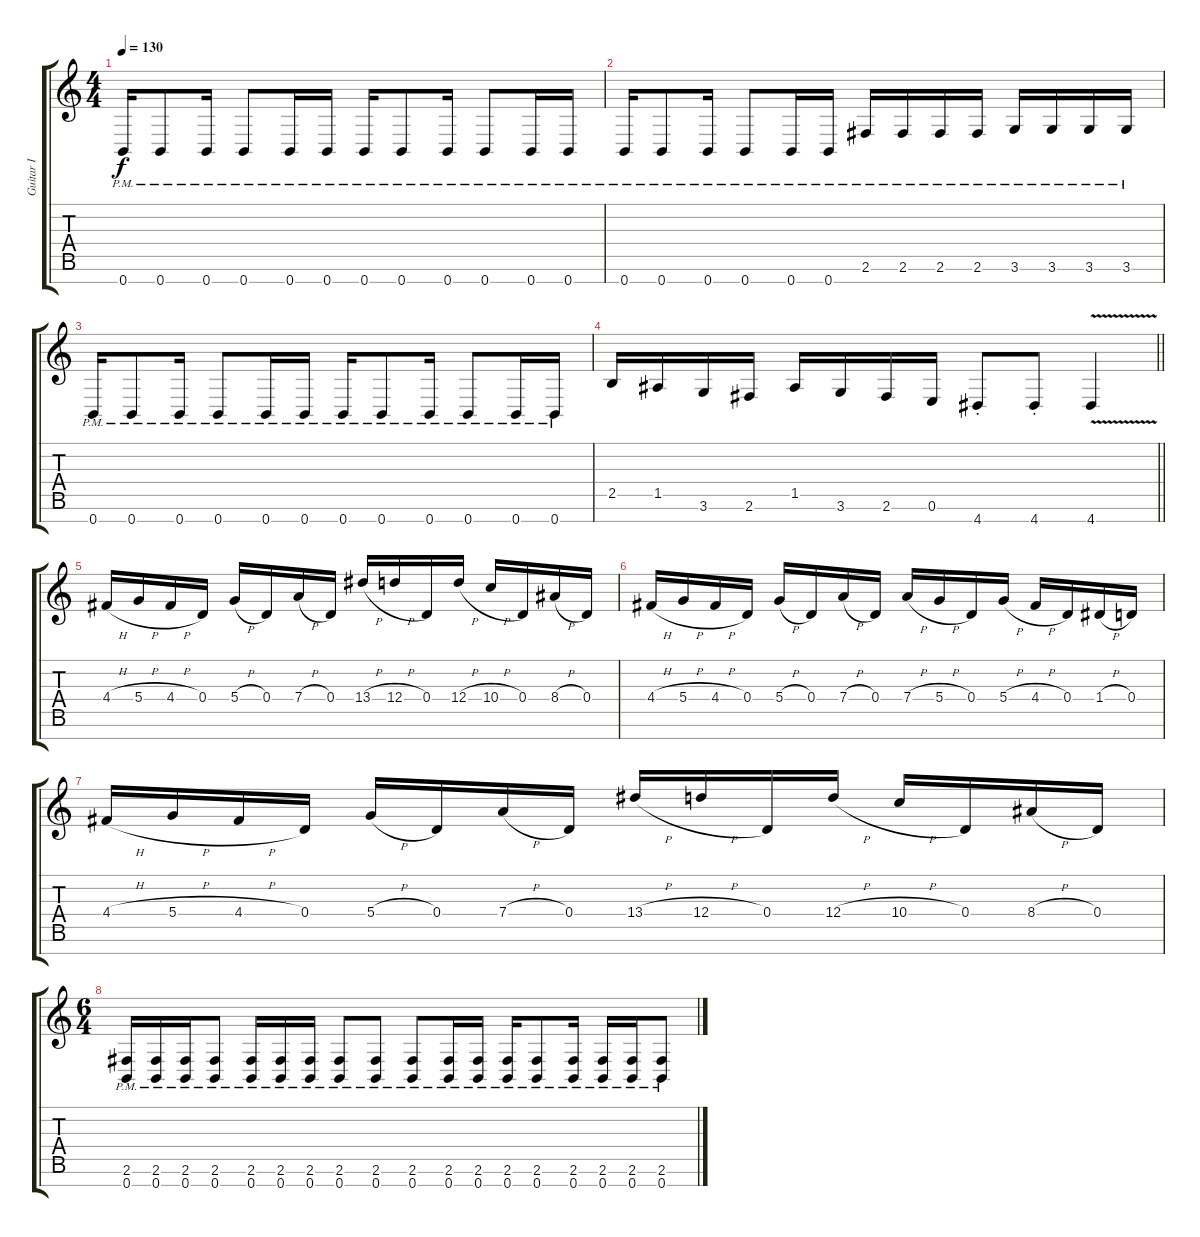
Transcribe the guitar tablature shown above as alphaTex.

\track ("Guitar I" "Guitar I") {instrument distortionguitar}
\staff {score tabs}
\tuning (E4 B3 G3 D3 A2 E2 B1) {hide}
\ts (4 4)
\tempo 130
\clef g2
\ks c
0.7{pm}.16{dy f} 0.7{pm}.8 0.7{pm}.16 0.7{pm}.8 0.7{pm}.16 0.7{pm}.16 0.7{pm}.16 0.7{pm}.8 0.7{pm}.16 0.7{pm}.8 0.7{pm}.16 0.7{pm}.16 |
0.7{pm}.16 0.7{pm}.8 0.7{pm}.16 0.7{pm}.8 0.7{pm}.16 0.7{pm}.16 2.6{pm}.16 2.6{pm}.16 2.6{pm}.16 2.6{pm}.16 3.6{pm}.16 3.6{pm}.16 3.6{pm}.16 3.6{pm}.16 |
0.7{pm}.16 0.7{pm}.8 0.7{pm}.16 0.7{pm}.8 0.7{pm}.16 0.7{pm}.16 0.7{pm}.16 0.7{pm}.8 0.7{pm}.16 0.7{pm}.8 0.7{pm}.16 0.7{pm}.16 |
\barLineRight lightlight
2.5.16 1.5.16 3.6.16 2.6.16 1.5.16 3.6.16 2.6.16 0.6.16 4.7{st}.8 4.7{st}.8 4.7{v}.4 |
\section ("" "")
4.4{h}.16 5.4{h}.16 4.4{h}.16 0.4.16 5.4{h}.16 0.4.16 7.4{h}.16 0.4.16 13.4{h}.16 12.4{h}.16 0.4.16 12.4{h}.16 10.4{h}.16 0.4.16 8.4{h}.16 0.4.16 |
4.4{h}.16 5.4{h}.16 4.4{h}.16 0.4.16 5.4{h}.16 0.4.16 7.4{h}.16 0.4.16 7.4{h}.16 5.4{h}.16 0.4.16 5.4{h}.16 4.4{h}.16 0.4.16 1.4{h}.16 0.4.16 |
4.4{h}.16 5.4{h}.16 4.4{h}.16 0.4.16 5.4{h}.16 0.4.16 7.4{h}.16 0.4.16 13.4{h}.16 12.4{h}.16 0.4.16 12.4{h}.16 10.4{h}.16 0.4.16 8.4{h}.16 0.4.16 |
\ts (6 4)
(2.6{pm} 0.7{pm}).16 (2.6{pm} 0.7{pm}).16 (2.6{pm} 0.7{pm}).16 (2.6{pm} 0.7{pm}).8 (2.6{pm} 0.7{pm}).16 (2.6{pm} 0.7{pm}).16 (2.6{pm} 0.7{pm}).16 (2.6{pm} 0.7{pm}).8 (2.6{pm} 0.7{pm}).8 (2.6{pm} 0.7{pm}).8 (2.6{pm} 0.7{pm}).16 (2.6{pm} 0.7{pm}).16 (2.6{pm} 0.7{pm}).16 (2.6{pm} 0.7{pm}).8 (2.6{pm} 0.7{pm}).16 (2.6{pm} 0.7{pm}).16 (2.6{pm} 0.7{pm}).16 (2.6{pm} 0.7{pm}).8
